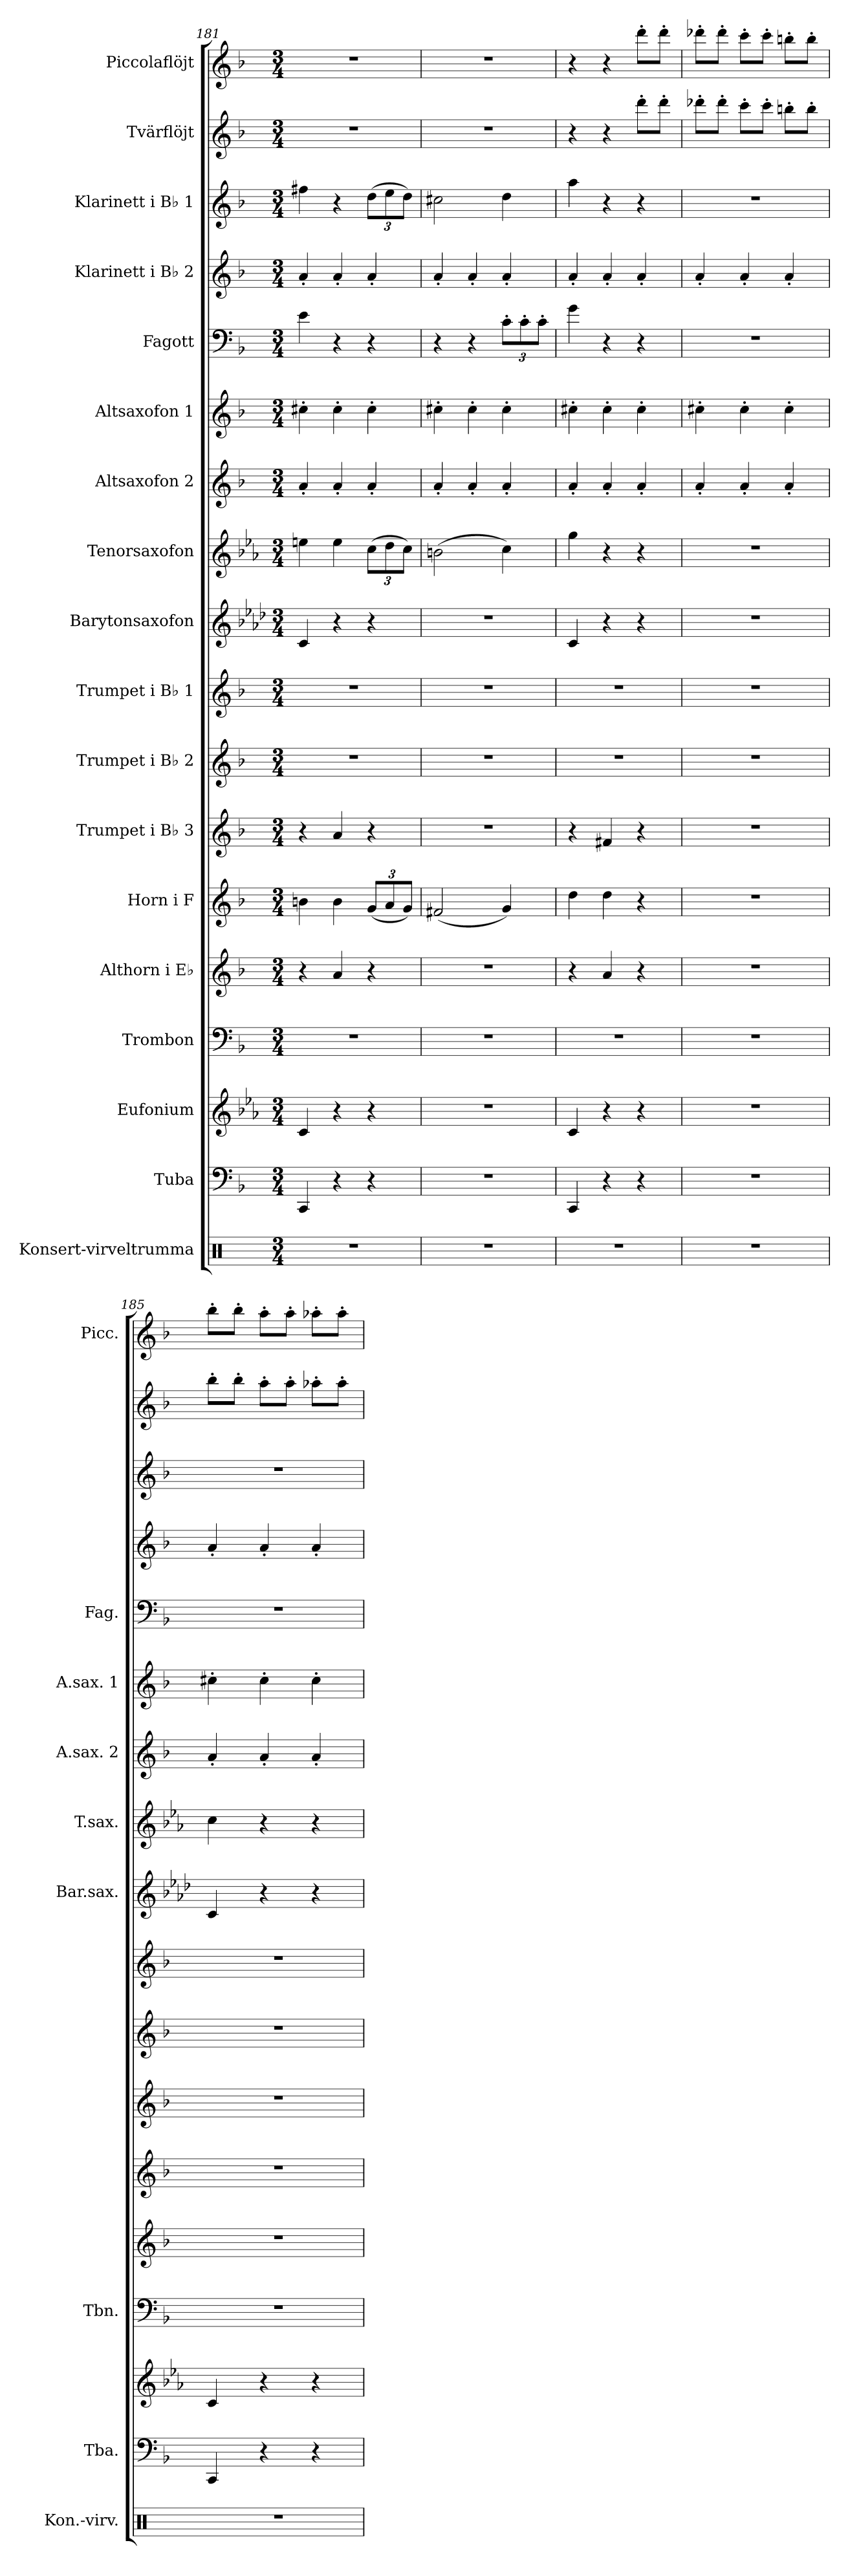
**kern	**kern	**kern	**kern	**kern	**kern	**kern	**kern	**kern	**kern	**kern	**kern	**kern	**kern	**kern	**kern	**kern	**kern
*part18	*part17	*part16	*part15	*part14	*part13	*part12	*part11	*part10	*part9	*part8	*part7	*part6	*part5	*part4	*part3	*part2	*part1
*staff18	*staff17	*staff16	*staff15	*staff14	*staff13	*staff12	*staff11	*staff10	*staff9	*staff8	*staff7	*staff6	*staff5	*staff4	*staff3	*staff2	*staff1
*I"Konsert-virveltrumma	*I"Tuba	*I"Eufonium	*I"Trombon	*I"Althorn i E♭	*I"Horn i F	*I"Trumpet i B♭ 3	*I"Trumpet i B♭ 2	*I"Trumpet i B♭ 1	*I"Barytonsaxofon	*I"Tenorsaxofon	*I"Altsaxofon 2	*I"Altsaxofon 1	*I"Fagott	*I"Klarinett i B♭ 2	*I"Klarinett i B♭ 1	*I"Tvärflöjt	*I"Piccolaflöjt
*I'Kon.-virv.	*I'Tba.	*	*I'Tbn.	*	*	*	*	*	*I'Bar.sax.	*I'T.sax.	*I'A.sax. 2	*I'A.sax. 1	*I'Fag.	*	*	*	*I'Picc.
*clefX	*clefF4	*clefG2	*clefF4	*clefG2	*clefG2	*clefG2	*clefG2	*clefG2	*clefG2	*clefG2	*clefG2	*clefG2	*clefF4	*clefG2	*clefG2	*clefG2	*clefG2
*	*	*ITrd8c14	*	*ITrd5c9	*ITrd4c7	*ITrd1c2	*ITrd1c2	*ITrd1c2	*ITrd12c21	*ITrd8c14	*ITrd5c9	*ITrd5c9	*	*ITrd1c2	*ITrd1c2	*	*ITrd-7c-12
*k[]	*k[b-]	*k[b-e-a-]	*k[b-]	*k[b-e-a-d-]	*k[b-e-]	*k[b-e-a-]	*k[b-e-a-]	*k[b-e-a-]	*k[b-e-a-d-]	*k[b-e-a-]	*k[b-e-a-d-]	*k[b-e-a-d-]	*k[b-]	*k[b-e-a-]	*k[b-e-a-]	*k[b-]	*k[b-]
*M3/4	*M3/4	*M3/4	*M3/4	*M3/4	*M3/4	*M3/4	*M3/4	*M3/4	*M3/4	*M3/4	*M3/4	*M3/4	*M3/4	*M3/4	*M3/4	*M3/4	*M3/4
=181	=181	=181	=181	=181	=181	=181	=181	=181	=181	=181	=181	=181	=181	=181	=181	=181	=181
2.r	4CC/	4C/	2.r	4r	4en\	4r	2.r	2.r	4C/	4en\	4c'/	4en'\	4e\	4g'/	4een\	2.r	2.r
.	4r	4r	.	4c/	4e\	4g/	.	.	4r	4e\	4c'/	4e'\	4r	4g'/	4r	.	.
*	*	*	*	*	*Xbrackettup	*	*	*	*	*Xbrackettup	*	*	*	*	*Xbrackettup	*	*
.	4r	4r	.	4r	(<12c/L	4r	.	.	4r	(>12c\L	4c'/	4e'\	4r	4g'/	(>12cc\L	.	.
.	.	.	.	.	12d/	.	.	.	.	12d\	.	.	.	.	12dd\	.	.
.	.	.	.	.	12c/J)	.	.	.	.	12c\J)	.	.	.	.	12cc\J)	.	.
=182	=182	=182	=182	=182	=182	=182	=182	=182	=182	=182	=182	=182	=182	=182	=182	=182	=182
2.r	2.r	2.r	2.r	2.r	(<2Bn/	2.r	2.r	2.r	2.r	(>2Bn\	4c'/	4en'\	4r	4g'/	2bn\	2.r	2.r
.	.	.	.	.	.	.	.	.	.	.	4c'/	4e'\	4r	4g'/	.	.	.
*	*	*	*	*	*	*	*	*	*	*	*	*	*Xbrackettup	*	*	*	*
.	.	.	.	.	4c/)	.	.	.	.	4c\)	4c'/	4e'\	12c'\L	4g'/	4cc\	.	.
.	.	.	.	.	.	.	.	.	.	.	.	.	12c'\	.	.	.	.
.	.	.	.	.	.	.	.	.	.	.	.	.	12c'\J	.	.	.	.
!!LO:PB:g=z
=183	=183	=183	=183	=183	=183	=183	=183	=183	=183	=183	=183	=183	=183	=183	=183	=183	=183
2.r	4CC/	4C/	2.r	4r	4g\	4r	2.r	2.r	4C/	4g\	4c'/	4en'\	4g\	4g'/	4gg\	4r	4r
.	4r	4r	.	4c/	4g\	4en/	.	.	4r	4r	4c'/	4e'\	4r	4g'/	4r	4r	4r
.	4r	4r	.	4r	4r	4r	.	.	4r	4r	4c'/	4e'\	4r	4g'/	4r	8ddd'\L	8dddd'\L
.	.	.	.	.	.	.	.	.	.	.	.	.	.	.	.	8ddd'\J	8dddd'\J
=184	=184	=184	=184	=184	=184	=184	=184	=184	=184	=184	=184	=184	=184	=184	=184	=184	=184
2.r	2.r	2.r	2.r	2.r	2.r	2.r	2.r	2.r	2.r	2.r	4c'/	4en'\	2.r	4g'/	2.r	8ddd-X'\L	8dddd-X'\L
.	.	.	.	.	.	.	.	.	.	.	.	.	.	.	.	8ddd-'\J	8dddd-'\J
.	.	.	.	.	.	.	.	.	.	.	4c'/	4e'\	.	4g'/	.	8ccc'\L	8cccc'\L
.	.	.	.	.	.	.	.	.	.	.	.	.	.	.	.	8ccc'\J	8cccc'\J
.	.	.	.	.	.	.	.	.	.	.	4c'/	4e'\	.	4g'/	.	8bbn'\L	8bbbn'\L
.	.	.	.	.	.	.	.	.	.	.	.	.	.	.	.	8bb'\J	8bbb'\J
=185	=185	=185	=185	=185	=185	=185	=185	=185	=185	=185	=185	=185	=185	=185	=185	=185	=185
2.r	4CC/	4C/	2.r	2.r	2.r	2.r	2.r	2.r	4C/	4c\	4c'/	4en'\	2.r	4g'/	2.r	8bb-'\L	8bbb-'\L
.	.	.	.	.	.	.	.	.	.	.	.	.	.	.	.	8bb-'\J	8bbb-'\J
.	4r	4r	.	.	.	.	.	.	4r	4r	4c'/	4e'\	.	4g'/	.	8aa'\L	8aaa'\L
.	.	.	.	.	.	.	.	.	.	.	.	.	.	.	.	8aa'\J	8aaa'\J
.	4r	4r	.	.	.	.	.	.	4r	4r	4c'/	4e'\	.	4g'/	.	8aa-X'\L	8aaa-X'\L
.	.	.	.	.	.	.	.	.	.	.	.	.	.	.	.	8aa-'\J	8aaa-'\J
=	=	=	=	=	=	=	=	=	=	=	=	=	=	=	=	=	=
*-	*-	*-	*-	*-	*-	*-	*-	*-	*-	*-	*-	*-	*-	*-	*-	*-	*-
